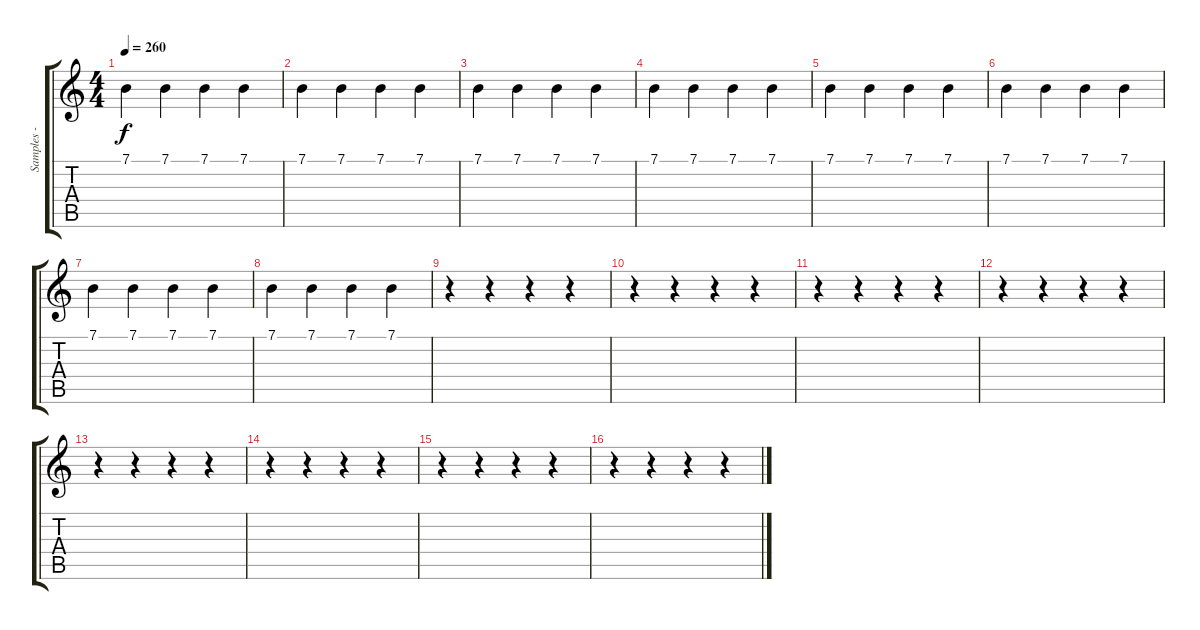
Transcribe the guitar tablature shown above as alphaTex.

\track ("Samples - Re'a Mochiach" "Samples - ") {instrument stringensemble2}
\staff {score tabs}
\tuning (E4 B3 G3 D3 A2 E2) {hide}
\ts (4 4)
\tempo 260
\clef g2
\ks c
7.1.4{dy f} 7.1.4 7.1.4 7.1.4 |
7.1.4 7.1.4 7.1.4 7.1.4 |
7.1.4 7.1.4 7.1.4 7.1.4 |
7.1.4 7.1.4 7.1.4 7.1.4 |
7.1.4 7.1.4 7.1.4 7.1.4 |
7.1.4 7.1.4 7.1.4 7.1.4 |
7.1.4 7.1.4 7.1.4 7.1.4 |
7.1.4 7.1.4 7.1.4 7.1.4 |
r.4 r.4 r.4 r.4 |
r.4 r.4 r.4 r.4 |
r.4 r.4 r.4 r.4 |
r.4 r.4 r.4 r.4 |
r.4 r.4 r.4 r.4 |
r.4 r.4 r.4 r.4 |
r.4 r.4 r.4 r.4 |
r.4 r.4 r.4 r.4
